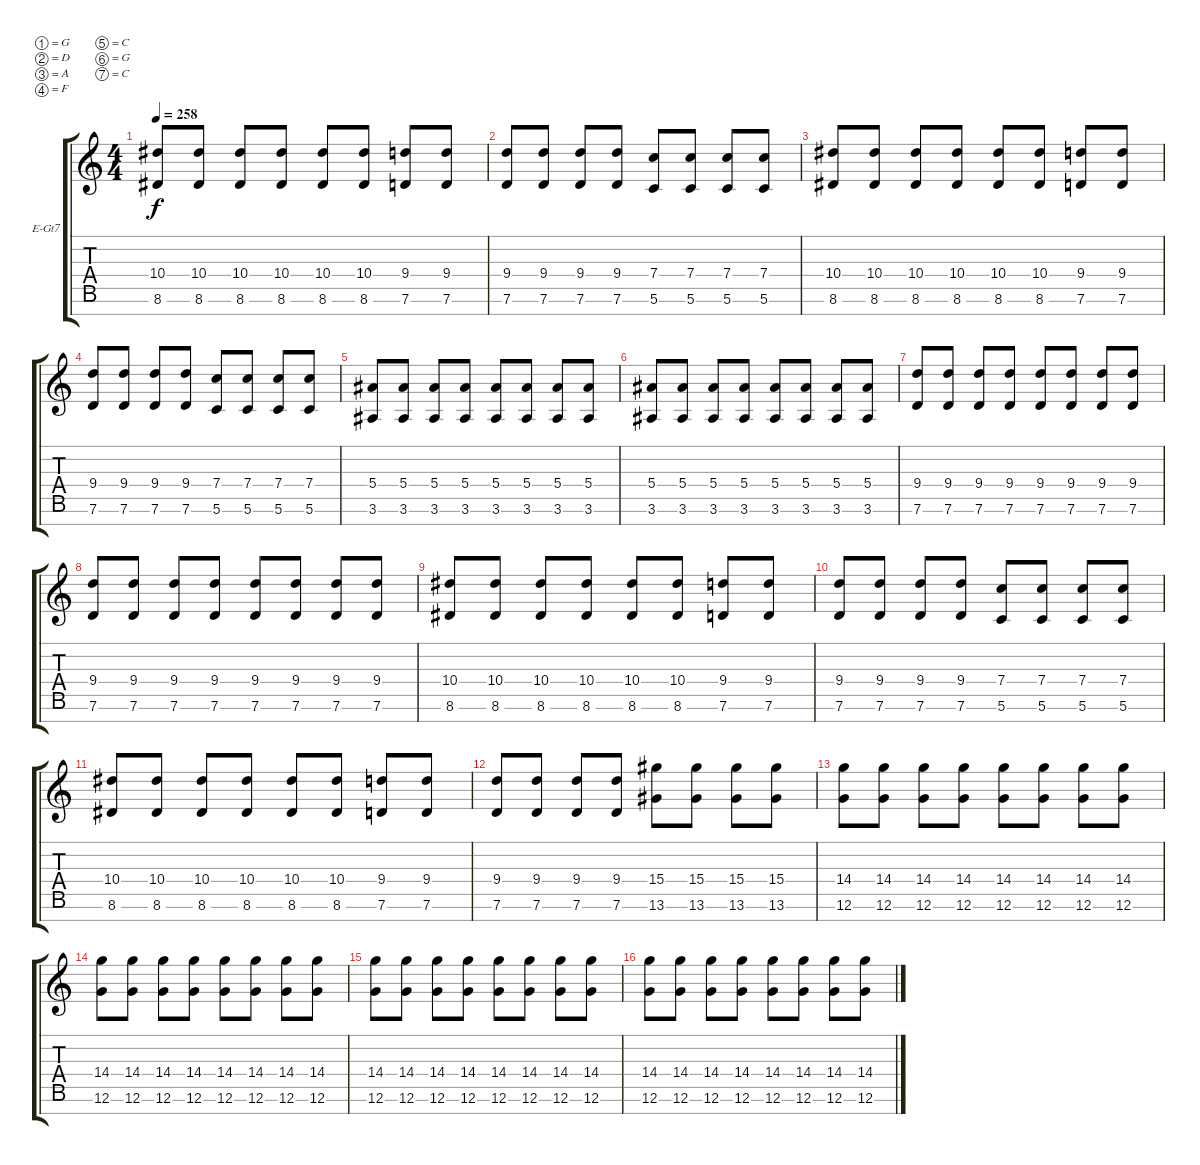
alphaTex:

\defaultSystemsLayout 4
\bracketExtendMode groupsimilarinstruments
\firstSystemTrackNameOrientation horizontal
\otherSystemsTrackNameOrientation horizontal
\track ("Electric Guitar" "E-Gt7") {instrument distortionguitar}
\staff {score tabs}
\tuning (G4 D4 A3 F3 C3 G2 C2)
\ts (4 4)
\tempo 258
\clef g2
\ks c
(10.4 8.6).8{dy f instrument distortionguitar} (10.4 8.6).8 (10.4 8.6).8 (10.4 8.6).8 (10.4 8.6).8 (10.4 8.6).8 (9.4 7.6).8 (9.4 7.6).8 |
(9.4 7.6).8 (9.4 7.6).8 (9.4 7.6).8 (9.4 7.6).8 (7.4 5.6).8 (7.4 5.6).8 (7.4 5.6).8 (7.4 5.6).8 |
(10.4 8.6).8 (10.4 8.6).8 (10.4 8.6).8 (10.4 8.6).8 (10.4 8.6).8 (10.4 8.6).8 (9.4 7.6).8 (9.4 7.6).8 |
(9.4 7.6).8 (9.4 7.6).8 (9.4 7.6).8 (9.4 7.6).8 (7.4 5.6).8 (7.4 5.6).8 (7.4 5.6).8 (7.4 5.6).8 |
(5.4 3.6).8 (5.4 3.6).8 (5.4 3.6).8 (5.4 3.6).8 (5.4 3.6).8 (5.4 3.6).8 (5.4 3.6).8 (5.4 3.6).8 |
(5.4 3.6).8 (5.4 3.6).8 (5.4 3.6).8 (5.4 3.6).8 (5.4 3.6).8 (5.4 3.6).8 (5.4 3.6).8 (5.4 3.6).8 |
(7.6 9.4).8 (7.6 9.4).8 (7.6 9.4).8 (7.6 9.4).8 (7.6 9.4).8 (7.6 9.4).8 (7.6 9.4).8 (7.6 9.4).8 |
(7.6 9.4).8 (7.6 9.4).8 (7.6 9.4).8 (7.6 9.4).8 (7.6 9.4).8 (7.6 9.4).8 (7.6 9.4).8 (7.6 9.4).8 |
(10.4 8.6).8 (10.4 8.6).8 (10.4 8.6).8 (10.4 8.6).8 (10.4 8.6).8 (10.4 8.6).8 (9.4 7.6).8 (9.4 7.6).8 |
(9.4 7.6).8 (9.4 7.6).8 (9.4 7.6).8 (9.4 7.6).8 (7.4 5.6).8 (7.4 5.6).8 (7.4 5.6).8 (7.4 5.6).8 |
(10.4 8.6).8 (10.4 8.6).8 (10.4 8.6).8 (10.4 8.6).8 (10.4 8.6).8 (10.4 8.6).8 (9.4 7.6).8 (9.4 7.6).8 |
(9.4 7.6).8 (9.4 7.6).8 (9.4 7.6).8 (9.4 7.6).8 (15.4 13.6).8 (15.4 13.6).8 (15.4 13.6).8 (15.4 13.6).8 |
(14.4 12.6).8 (14.4 12.6).8 (14.4 12.6).8 (14.4 12.6).8 (14.4 12.6).8 (14.4 12.6).8 (14.4 12.6).8 (14.4 12.6).8 |
(14.4 12.6).8 (14.4 12.6).8 (14.4 12.6).8 (14.4 12.6).8 (14.4 12.6).8 (14.4 12.6).8 (14.4 12.6).8 (14.4 12.6).8 |
(14.4 12.6).8 (14.4 12.6).8 (14.4 12.6).8 (14.4 12.6).8 (14.4 12.6).8 (14.4 12.6).8 (14.4 12.6).8 (14.4 12.6).8 |
(14.4 12.6).8 (14.4 12.6).8 (14.4 12.6).8 (14.4 12.6).8 (14.4 12.6).8 (14.4 12.6).8 (14.4 12.6).8 (14.4 12.6).8
